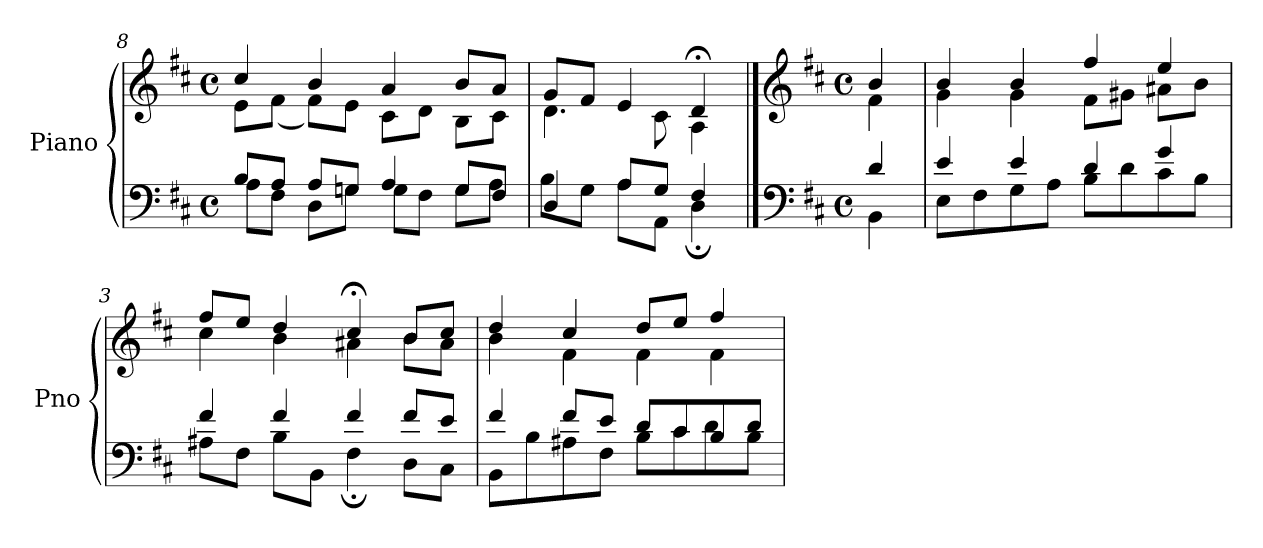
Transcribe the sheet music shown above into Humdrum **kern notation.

**kern	**kern
*part1	*part1
*staff2	*staff1
*I"Piano	*
*I'Pno	*
*clefF4	*clefG2
*k[f#c#]	*k[f#c#]
*M4/4	*M4/4
*met(c)	*met(c)
=8	=8
*^	*^
8B/L	8A\L	4cc#/	8e\L
8A/J	8F#\J	.	(<8f#\J
8A/L	8D\L	4b/	8f#\L)
8Gn/J	8Gn\J	.	8e\J
4A/	8G\L	4a/	8c#\L
.	8F#\J	.	8d\J
8G/L	8G\L	8b/L	8B\L
8F#/J	8A\J	8a/J	8c#\J
=9	=9	=9	=9
4D/	8B\L	8g/L	4.d\
.	8G\J	8f#/J	.
8A/L	8A\L	4e/	.
8G/J	8AA\J	.	8c#\
4F#/	4D;\	4d;</	4A\
==1	==1	==1	==1
*clefF4	*	*clefG2	*
*k[f#c#]	*	*k[f#c#]	*
*M4/4	*	*M4/4	*
*met(c)	*	*met(c)	*
4d/	4BB\	4b/	4f#\
=2	=2	=2	=2
4e/	8E\L	4b/	4g\
.	8F#\	.	.
4e/	8G\	4b/	4g\
.	8A\J	.	.
4d/	8B\L	4ff#/	8f#\L
.	8d\	.	8g#X\J
4g/	8c#\	4ee/	8a#X\L
.	8B\J	.	8b\J
=3	=3	=3	=3
4f#/	8A#X\L	8ff#/L	4cc#\
.	8F#\J	8ee/J	.
4f#/	8B\L	4dd/	4b\
.	8BB\J	.	.
4f#/	4F#;\	4cc#;</	4a#X\
8f#/L	8D\L	8b/L	8b\L
8e/J	8C#\J	8cc#/J	8a#\J
=4	=4	=4	=4
4f#/	8BB\L	4dd/	4b\
.	8B\	.	.
8f#/L	8A#X\	4cc#/	4f#\
8e/J	8F#\J	.	.
8d/L	8B\L	8dd/L	4f#\
8c#/	8c#\	8ee/J	.
8B/	8d\	4ff#/	4f#\
8d/J	8B\J	.	.
*v	*v	*	*
*	*v	*v
=	=
*-	*-
